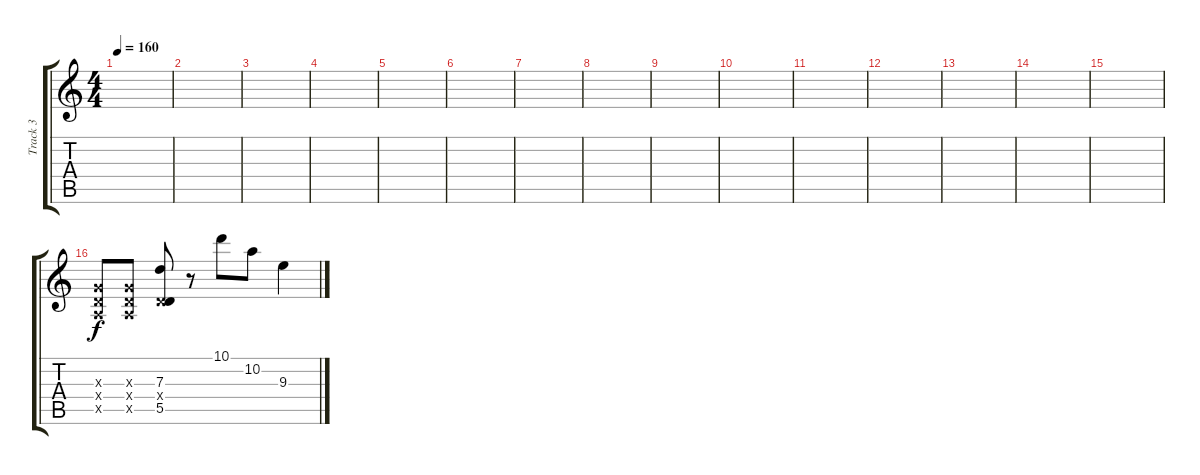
\track ("Track 3" "Track 3") {instrument overdrivenguitar}
\staff {score tabs}
\tuning (E4 B3 G3 D3 A2 E2) {hide}
\ts (4 4)
\tempo 160
\clef g2
\ks c
|
|
|
|
|
|
|
|
|
|
|
|
|
|
|
(0.3{x} 0.4{x} 0.5{x}).8 (0.3{x} 0.4{x} 0.5{x}).8 (7.3 0.4{x} 5.5).8 r.8 10.1.8 10.2.8 9.3.4
